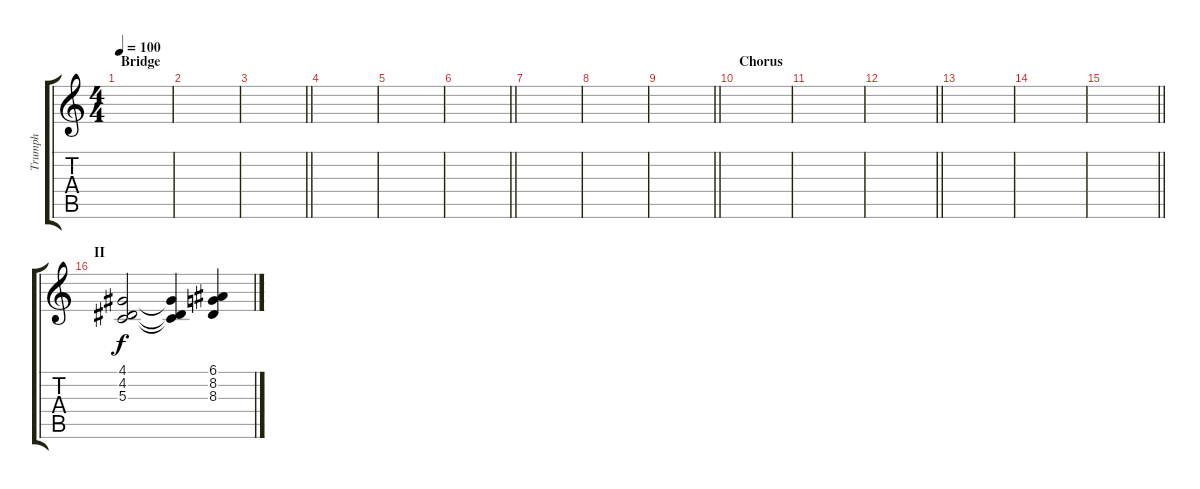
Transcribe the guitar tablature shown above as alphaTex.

\track ("Trumph" "Trumph") {instrument trumpet}
\staff {score tabs}
\tuning (E4 B3 G3 D3 A2 E2) {hide}
\ts (4 4)
\section ("" "Bridge")
\tempo 100
\clef g2
\ks c
|
|
\barLineRight lightlight
|
|
|
\barLineRight lightlight
|
|
|
\barLineRight lightlight
|
\section ("" "Chorus")
|
|
\barLineRight lightlight
|
|
|
\barLineRight lightlight
|
\section ("" "II")
(4.1 4.2 5.3).2 (4.1{t} 4.2{t} 5.3{t}).4 (6.1 8.2 8.3).4
